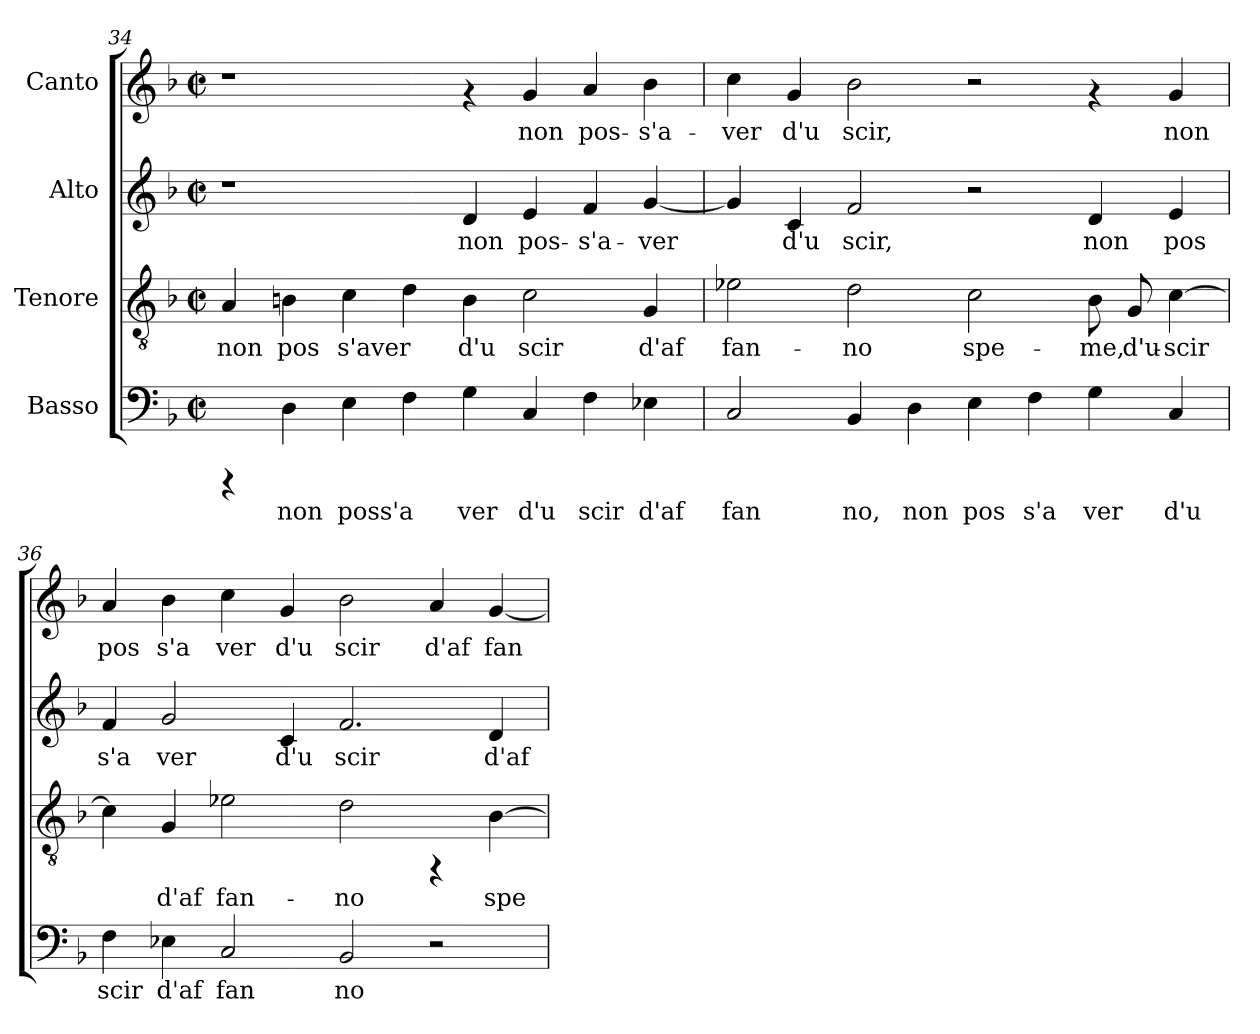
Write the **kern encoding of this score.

**kern	**text	**kern	**text	**kern	**text	**kern	**text
*part4	*part4	*part3	*part3	*part2	*part2	*part1	*part1
*staff4	*staff4	*staff3	*staff3	*staff2	*staff2	*staff1	*staff1
*I"Basso	*	*I"Tenore	*	*I"Alto	*	*I"Canto	*
*clefF4	*	*clefGv2	*	*clefG2	*	*clefG2	*
*k[b-]	*	*k[b-]	*	*k[b-]	*	*k[b-]	*
*F:	*	*F:	*	*F:	*	*F:	*
*M2/2	*	*M2/2	*	*M2/2	*	*M2/2	*
*met(c|)	*	*met(c|)	*	*met(c|)	*	*met(c|)	*
=34	=34	=34	=34	=34	=34	=34	=34
!	!	!	!LO:LY:b	!	!	!	!
4rCCC	.	4A/	non	1r	.	1r	.
!	!LO:LY:b	!	!LO:LY:b	!	!	!	!
4D\	non	4Bn\	pos	.	.	.	.
!	!LO:LY:b	!	!LO:LY:b	!	!	!	!
4E\	poss'a	4c\	s'aver	.	.	.	.
!	!LO:LY:b	!	!LO:LY:b	!	!	!	!
4F\	.	4d\	.	.	.	.	.
!	!LO:LY:b	!	!LO:LY:b	!	!LO:LY:b:cj	!	!
4G\	ver	4B\	d'u	4d/	non	4rf	.
!	!LO:LY:b	!	!LO:LY:b	!	!LO:LY:b:cj	!	!LO:LY:b:cj
4C/	d'u	2c\	scir	4e/	pos-	4g/	non
!	!LO:LY:b	!	!	!	!LO:LY:b:cj	!	!LO:LY:b:cj
4F\	scir	.	.	4f/	-s'a-	4a/	pos-
!	!LO:LY:b	!	!LO:LY:b	!	!LO:LY:b:cj	!	!LO:LY:b:cj
4E-X\	d'af	4G/	d'af	[<4g/	-ver	4b-\	-s'a-
!!LO:LB:g=z
=35	=35	=35	=35	=35	=35	=35	=35
!	!LO:LY:b	!	!LO:LY:b	!	!LO:LY:b:cj	!	!LO:LY:b:cj
2C/	fan	2e-X\	fan-	4g/]	.	4cc\	-ver
!	!	!	!	!	!LO:LY:b:cj	!	!LO:LY:b:cj
.	.	.	.	4c/	d'u	4g/	d'u
!	!LO:LY:b	!	!LO:LY:b	!	!LO:LY:b:cj	!	!LO:LY:b:cj
4BB-/	no,	2d\	-no	2f/	scir,	2b-\	scir,
!	!LO:LY:b	!	!	!	!	!	!
4D\	non	.	.	.	.	.	.
!	!LO:LY:b	!	!LO:LY:b	!	!	!	!
4E\	pos	2c\	spe-	2r	.	2r	.
!	!LO:LY:b	!	!	!	!	!	!
4F\	s'a	.	.	.	.	.	.
!	!LO:LY:b	!	!LO:LY:b	!	!LO:LY:b:cj	!	!
4G\	ver	8B-\	-me,	4d/	non	4rf	.
!	!	!	!LO:LY:b	!	!	!	!
.	.	8G/	d'u-	.	.	.	.
!	!LO:LY:b	!	!LO:LY:b	!	!LO:LY:b:cj	!	!LO:LY:b:cj
4C/	d'u	[>4c\	-scir-	4e/	pos	4g/	non
=36	=36	=36	=36	=36	=36	=36	=36
!	!LO:LY:b	!	!LO:LY:b	!	!LO:LY:b:cj	!	!LO:LY:b:cj
4F\	scir	4c\]	--	4f/	s'a	4a/	pos
!	!LO:LY:b	!	!LO:LY:b	!	!LO:LY:b:cj	!	!LO:LY:b:cj
4E-X\	d'af	4G/	-d'af	2g/	ver	4b-\	s'a
!	!LO:LY:b	!	!LO:LY:b	!	!	!	!LO:LY:b:cj
2C/	fan	2e-X\	fan-	.	.	4cc\	ver
!	!	!	!	!	!LO:LY:b:cj	!	!LO:LY:b:cj
.	.	.	.	4c/	d'u	4g/	d'u
!	!LO:LY:b	!	!LO:LY:b	!	!LO:LY:b:cj	!	!LO:LY:b:cj
2BB-/	no	2d\	-no	2.f/	scir	2b-\	scir
!	!	!	!	!	!	!	!LO:LY:b:cj
2r	.	4rFF	.	.	.	4a/	d'af
!	!	!	!LO:LY:b	!	!LO:LY:b:cj	!	!LO:LY:b:cj
.	.	[>4B-\	spe-	4d/	d'af	[<4g/	fan
=	=	=	=	=	=	=	=
*-	*-	*-	*-	*-	*-	*-	*-
